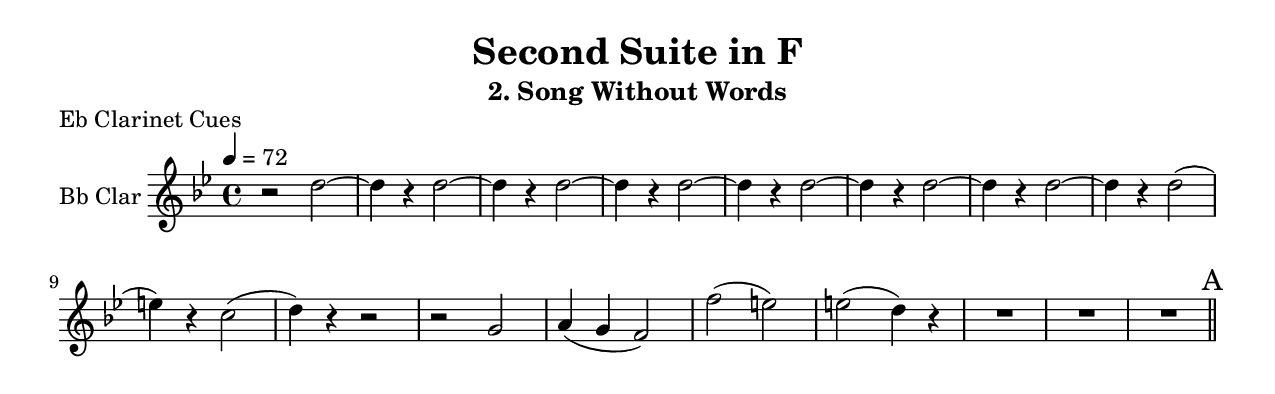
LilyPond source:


\version "2.16.0"
\include "english.ly"

\paper {
    #(set-paper-size "letter")
    ragged-last-bottom = ##t
}

common = {
    \time 4/4
    \key g \minor
    \tempo 4 = 72
}

cresc = \markup { \italic "cresc." }
dim   = \markup { \italic "dim." }
rit   = \markup { \italic "rit." }

solo = \relative c'' {
    \common
    r2 d2~ |
    d4 r4 d2 ~ |
    d4 r4 d2 ~ |
    d4 r4 d2 ~ |
    d4 r4 d2 ~ |
    d4 r4 d2 ~ |
    d4 r4 d2 ~ |
    d4 r4 d2( |
    e4) r4 c2( |
    d4) r4 r2 |
    r2 g,2 |
    a4( g4 f2) |
    f'2( e2) |
    e2( d4) r4 |
    R1 |
    R1 |
    R1 \bar "||" \mark \markup A
}



\header {
    title = "Second Suite in F"
    subtitle = "2. Song Without Words"
    piece = "Eb Clarinet Cues"
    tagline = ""
}



\score {
    \new Staff \with { instrumentName="Bb Clar" } \solo
}

